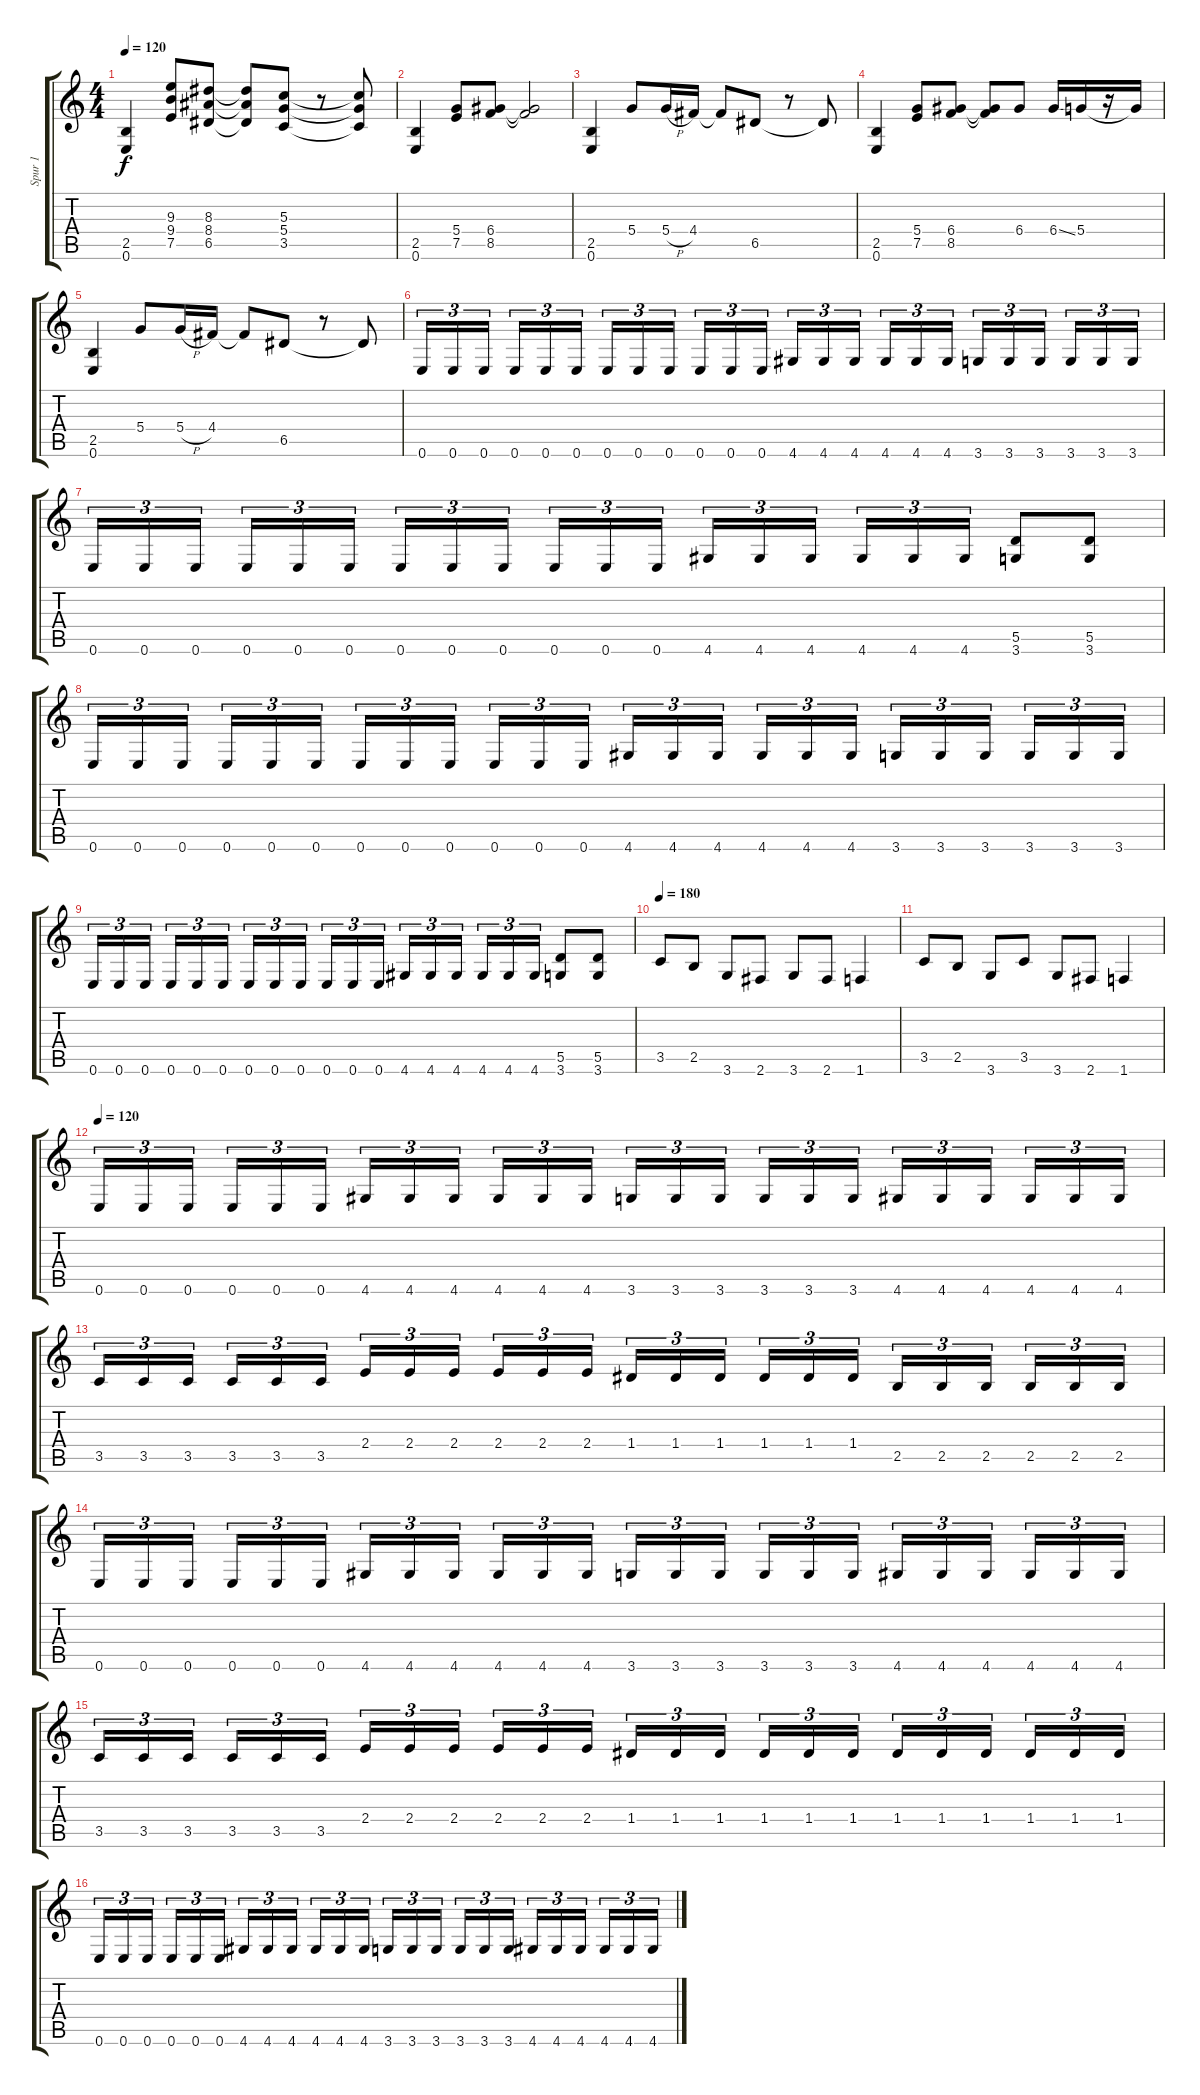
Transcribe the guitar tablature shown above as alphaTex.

\track ("Spur 1" "Spur 1") {instrument distortionguitar}
\staff {score tabs}
\tuning (E4 B3 G3 D3 A2 E2) {hide}
\ts (4 4)
\tempo 120
\clef g2
\ks c
(2.5 0.6).4{dy f} (9.3 9.4 7.5).8 (8.3 8.4 6.5).8 (8.3{t} 8.4{t} 6.5{t}).8 (5.3 5.4 3.5).8 r.8 (5.3{t} 5.4{t} 3.5{t}).8 |
(2.5 0.6).4 (5.4 7.5).8 (6.4 8.5).8 (6.4{t} 8.5{t}).2 |
(2.5 0.6).4 5.4.8 5.4{h}.16 4.4.16 4.4{t}.8 6.5.8 r.8 6.5{t}.8 |
(2.5 0.6).4 (5.4 7.5).8 (6.4 8.5).8 (6.4{t} 8.5{t}).8 6.4.8 6.4{ss}.16 5.4.16 r.16 5.4{t}.16 |
(2.5 0.6).4 5.4.8 5.4{h}.16 4.4.16 4.4{t}.8 6.5.8 r.8 6.5{t}.8 |
0.6.16{tu (3 2)} 0.6.16{tu (3 2)} 0.6.16{tu (3 2)} 0.6.16{tu (3 2)} 0.6.16{tu (3 2)} 0.6.16{tu (3 2)} 0.6.16{tu (3 2)} 0.6.16{tu (3 2)} 0.6.16{tu (3 2)} 0.6.16{tu (3 2)} 0.6.16{tu (3 2)} 0.6.16{tu (3 2)} 4.6.16{tu (3 2)} 4.6.16{tu (3 2)} 4.6.16{tu (3 2)} 4.6.16{tu (3 2)} 4.6.16{tu (3 2)} 4.6.16{tu (3 2)} 3.6.16{tu (3 2)} 3.6.16{tu (3 2)} 3.6.16{tu (3 2)} 3.6.16{tu (3 2)} 3.6.16{tu (3 2)} 3.6.16{tu (3 2)} |
0.6.16{tu (3 2)} 0.6.16{tu (3 2)} 0.6.16{tu (3 2)} 0.6.16{tu (3 2)} 0.6.16{tu (3 2)} 0.6.16{tu (3 2)} 0.6.16{tu (3 2)} 0.6.16{tu (3 2)} 0.6.16{tu (3 2)} 0.6.16{tu (3 2)} 0.6.16{tu (3 2)} 0.6.16{tu (3 2)} 4.6.16{tu (3 2)} 4.6.16{tu (3 2)} 4.6.16{tu (3 2)} 4.6.16{tu (3 2)} 4.6.16{tu (3 2)} 4.6.16{tu (3 2)} (5.5 3.6).8 (5.5 3.6).8 |
0.6.16{tu (3 2)} 0.6.16{tu (3 2)} 0.6.16{tu (3 2)} 0.6.16{tu (3 2)} 0.6.16{tu (3 2)} 0.6.16{tu (3 2)} 0.6.16{tu (3 2)} 0.6.16{tu (3 2)} 0.6.16{tu (3 2)} 0.6.16{tu (3 2)} 0.6.16{tu (3 2)} 0.6.16{tu (3 2)} 4.6.16{tu (3 2)} 4.6.16{tu (3 2)} 4.6.16{tu (3 2)} 4.6.16{tu (3 2)} 4.6.16{tu (3 2)} 4.6.16{tu (3 2)} 3.6.16{tu (3 2)} 3.6.16{tu (3 2)} 3.6.16{tu (3 2)} 3.6.16{tu (3 2)} 3.6.16{tu (3 2)} 3.6.16{tu (3 2)} |
0.6.16{tu (3 2)} 0.6.16{tu (3 2)} 0.6.16{tu (3 2)} 0.6.16{tu (3 2)} 0.6.16{tu (3 2)} 0.6.16{tu (3 2)} 0.6.16{tu (3 2)} 0.6.16{tu (3 2)} 0.6.16{tu (3 2)} 0.6.16{tu (3 2)} 0.6.16{tu (3 2)} 0.6.16{tu (3 2)} 4.6.16{tu (3 2)} 4.6.16{tu (3 2)} 4.6.16{tu (3 2)} 4.6.16{tu (3 2)} 4.6.16{tu (3 2)} 4.6.16{tu (3 2)} (5.5 3.6).8 (5.5 3.6).8 |
\tempo 180
3.5.8 2.5.8 3.6.8 2.6.8 3.6.8 2.6.8 1.6.4 |
3.5.8 2.5.8 3.6.8 3.5.8 3.6.8 2.6.8 1.6.4 |
\tempo 120
0.6.16{tu (3 2)} 0.6.16{tu (3 2)} 0.6.16{tu (3 2)} 0.6.16{tu (3 2)} 0.6.16{tu (3 2)} 0.6.16{tu (3 2)} 4.6.16{tu (3 2)} 4.6.16{tu (3 2)} 4.6.16{tu (3 2)} 4.6.16{tu (3 2)} 4.6.16{tu (3 2)} 4.6.16{tu (3 2)} 3.6.16{tu (3 2)} 3.6.16{tu (3 2)} 3.6.16{tu (3 2)} 3.6.16{tu (3 2)} 3.6.16{tu (3 2)} 3.6.16{tu (3 2)} 4.6.16{tu (3 2)} 4.6.16{tu (3 2)} 4.6.16{tu (3 2)} 4.6.16{tu (3 2)} 4.6.16{tu (3 2)} 4.6.16{tu (3 2)} |
3.5.16{tu (3 2)} 3.5.16{tu (3 2)} 3.5.16{tu (3 2)} 3.5.16{tu (3 2)} 3.5.16{tu (3 2)} 3.5.16{tu (3 2)} 2.4.16{tu (3 2)} 2.4.16{tu (3 2)} 2.4.16{tu (3 2)} 2.4.16{tu (3 2)} 2.4.16{tu (3 2)} 2.4.16{tu (3 2)} 1.4.16{tu (3 2)} 1.4.16{tu (3 2)} 1.4.16{tu (3 2)} 1.4.16{tu (3 2)} 1.4.16{tu (3 2)} 1.4.16{tu (3 2)} 2.5.16{tu (3 2)} 2.5.16{tu (3 2)} 2.5.16{tu (3 2)} 2.5.16{tu (3 2)} 2.5.16{tu (3 2)} 2.5.16{tu (3 2)} |
0.6.16{tu (3 2)} 0.6.16{tu (3 2)} 0.6.16{tu (3 2)} 0.6.16{tu (3 2)} 0.6.16{tu (3 2)} 0.6.16{tu (3 2)} 4.6.16{tu (3 2)} 4.6.16{tu (3 2)} 4.6.16{tu (3 2)} 4.6.16{tu (3 2)} 4.6.16{tu (3 2)} 4.6.16{tu (3 2)} 3.6.16{tu (3 2)} 3.6.16{tu (3 2)} 3.6.16{tu (3 2)} 3.6.16{tu (3 2)} 3.6.16{tu (3 2)} 3.6.16{tu (3 2)} 4.6.16{tu (3 2)} 4.6.16{tu (3 2)} 4.6.16{tu (3 2)} 4.6.16{tu (3 2)} 4.6.16{tu (3 2)} 4.6.16{tu (3 2)} |
3.5.16{tu (3 2)} 3.5.16{tu (3 2)} 3.5.16{tu (3 2)} 3.5.16{tu (3 2)} 3.5.16{tu (3 2)} 3.5.16{tu (3 2)} 2.4.16{tu (3 2)} 2.4.16{tu (3 2)} 2.4.16{tu (3 2)} 2.4.16{tu (3 2)} 2.4.16{tu (3 2)} 2.4.16{tu (3 2)} 1.4.16{tu (3 2)} 1.4.16{tu (3 2)} 1.4.16{tu (3 2)} 1.4.16{tu (3 2)} 1.4.16{tu (3 2)} 1.4.16{tu (3 2)} 1.4.16{tu (3 2)} 1.4.16{tu (3 2)} 1.4.16{tu (3 2)} 1.4.16{tu (3 2)} 1.4.16{tu (3 2)} 1.4.16{tu (3 2)} |
0.6.16{tu (3 2)} 0.6.16{tu (3 2)} 0.6.16{tu (3 2)} 0.6.16{tu (3 2)} 0.6.16{tu (3 2)} 0.6.16{tu (3 2)} 4.6.16{tu (3 2)} 4.6.16{tu (3 2)} 4.6.16{tu (3 2)} 4.6.16{tu (3 2)} 4.6.16{tu (3 2)} 4.6.16{tu (3 2)} 3.6.16{tu (3 2)} 3.6.16{tu (3 2)} 3.6.16{tu (3 2)} 3.6.16{tu (3 2)} 3.6.16{tu (3 2)} 3.6.16{tu (3 2)} 4.6.16{tu (3 2)} 4.6.16{tu (3 2)} 4.6.16{tu (3 2)} 4.6.16{tu (3 2)} 4.6.16{tu (3 2)} 4.6.16{tu (3 2)}
